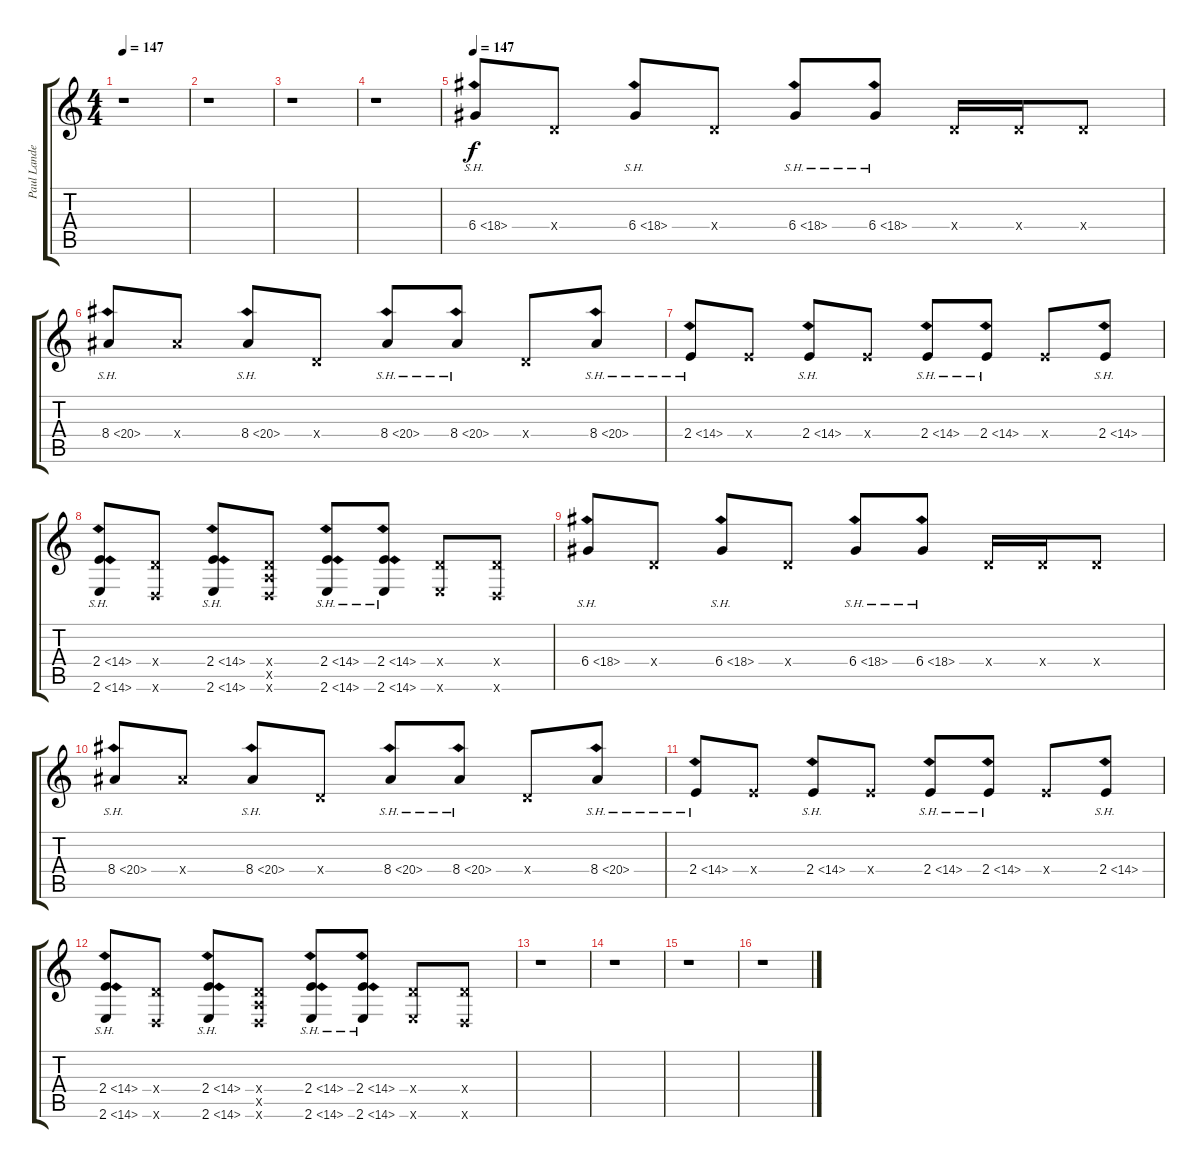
\track ("Paul Landers (Guitar 2)" "Paul Lande") {instrument distortionguitar}
\staff {score tabs}
\tuning (E4 B3 G3 D3 A2 D2) {hide}
\ts (4 4)
\tempo 147
\clef g2
\ks c
r.1{dy f} |
r.1 |
r.1 |
r.1 |
\tempo 147
6.4{sh 12}.8{volume 11} 0.4{x}.8 6.4{sh 12}.8 0.4{x}.8 6.4{sh 12}.8 6.4{sh 12}.8 0.4{x}.16 0.4{x}.16 0.4{x}.8 |
8.4{sh 12}.8 8.4{x}.8 8.4{sh 12}.8 0.4{x}.8 8.4{sh 12}.8 8.4{sh 12}.8 0.4{x}.8 8.4{sh 12}.8 |
2.4{sh 12}.8 2.4{x}.8 2.4{sh 12}.8 2.4{x}.8 2.4{sh 12}.8 2.4{sh 12}.8 2.4{x}.8 2.4{sh 12}.8 |
(2.4{sh 12} 2.6{sh 12}).8 (0.4{x} 0.6{x}).8 (2.4{sh 12} 2.6{sh 12}).8 (0.4{x} 0.5{x} 0.6{x}).8 (2.4{sh 12} 2.6{sh 12}).8 (2.4{sh 12} 2.6{sh 12}).8 (0.4{x} 2.6{x}).8 (0.4{x} 0.6{x}).8 |
6.4{sh 12}.8 0.4{x}.8 6.4{sh 12}.8 0.4{x}.8 6.4{sh 12}.8 6.4{sh 12}.8 0.4{x}.16 0.4{x}.16 0.4{x}.8 |
8.4{sh 12}.8 8.4{x}.8 8.4{sh 12}.8 0.4{x}.8 8.4{sh 12}.8 8.4{sh 12}.8 0.4{x}.8 8.4{sh 12}.8 |
2.4{sh 12}.8 2.4{x}.8 2.4{sh 12}.8 2.4{x}.8 2.4{sh 12}.8 2.4{sh 12}.8 2.4{x}.8 2.4{sh 12}.8 |
(2.4{sh 12} 2.6{sh 12}).8 (0.4{x} 0.6{x}).8 (2.4{sh 12} 2.6{sh 12}).8 (0.4{x} 0.5{x} 0.6{x}).8 (2.4{sh 12} 2.6{sh 12}).8 (2.4{sh 12} 2.6{sh 12}).8 (0.4{x} 2.6{x}).8 (0.4{x} 0.6{x}).8 |
r.1 |
r.1 |
r.1 |
r.1
